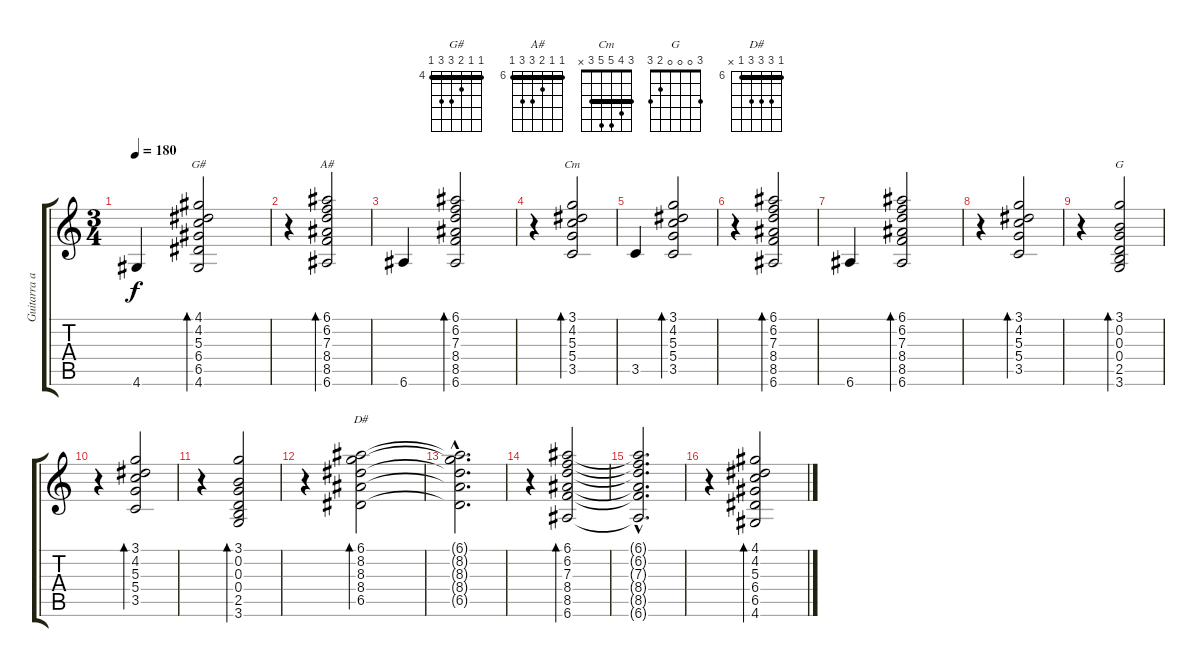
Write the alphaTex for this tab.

\track ("Guitarra acústica" "Guitarra a") {instrument acousticguitarsteel}
\staff {score tabs}
\tuning (E4 B3 G3 D3 A2 E2) {hide}
\chord ("G#" 4 4 5 6 6 4) {firstfret 4 barre 4}
\chord ("A#" 6 6 7 8 8 6) {firstfret 6 barre 6}
\chord ("Cm" 3 4 5 5 3 x) {barre 3}
\chord ("G" 3 0 0 0 2 3)
\chord ("D#" 6 8 8 8 6 x) {firstfret 6 barre 6}
\ts (3 4)
\tempo 180
\clef g2
\ks c
4.6.4{dy f} (4.1 4.2 5.3 6.4 6.5 4.6).2{bd 240 ch "G#"} |
r.4 (6.1 6.2 7.3 8.4 8.5 6.6).2{bd 240 ch "A#"} |
6.6.4 (6.1 6.2 7.3 8.4 8.5 6.6).2{bd 240} |
r.4 (3.1 4.2 5.3 5.4 3.5).2{bd 240 ch "Cm"} |
3.5.4 (3.1 4.2 5.3 5.4 3.5).2{bd 240} |
r.4 (6.1 6.2 7.3 8.4 8.5 6.6).2{bd 240} |
6.6.4 (6.1 6.2 7.3 8.4 8.5 6.6).2{bd 240} |
r.4 (3.1 4.2 5.3 5.4 3.5).2{bd 480} |
r.4 (3.1 0.2 0.3 0.4 2.5 3.6).2{bd 480 ch "G"} |
r.4 (3.1 4.2 5.3 5.4 3.5).2{bd 480} |
r.4 (3.1 0.2 0.3 0.4 2.5 3.6).2{bd 480} |
r.4 (6.1 8.2 8.3 8.4 6.5).2{bd 480 ch "D#"} |
(6.1{hac t} 8.2{hac t} 8.3{hac t} 8.4{hac t} 6.5{hac t}).2{d} |
r.4 (6.1 6.2 7.3 8.4 8.5 6.6).2{bd 480} |
(6.1{hac t} 6.2{hac t} 7.3{hac t} 8.4{hac t} 8.5{hac t} 6.6{hac t}).2{d} |
r.4 (4.1 4.2 5.3 6.4 6.5 4.6).2{bd 240}
